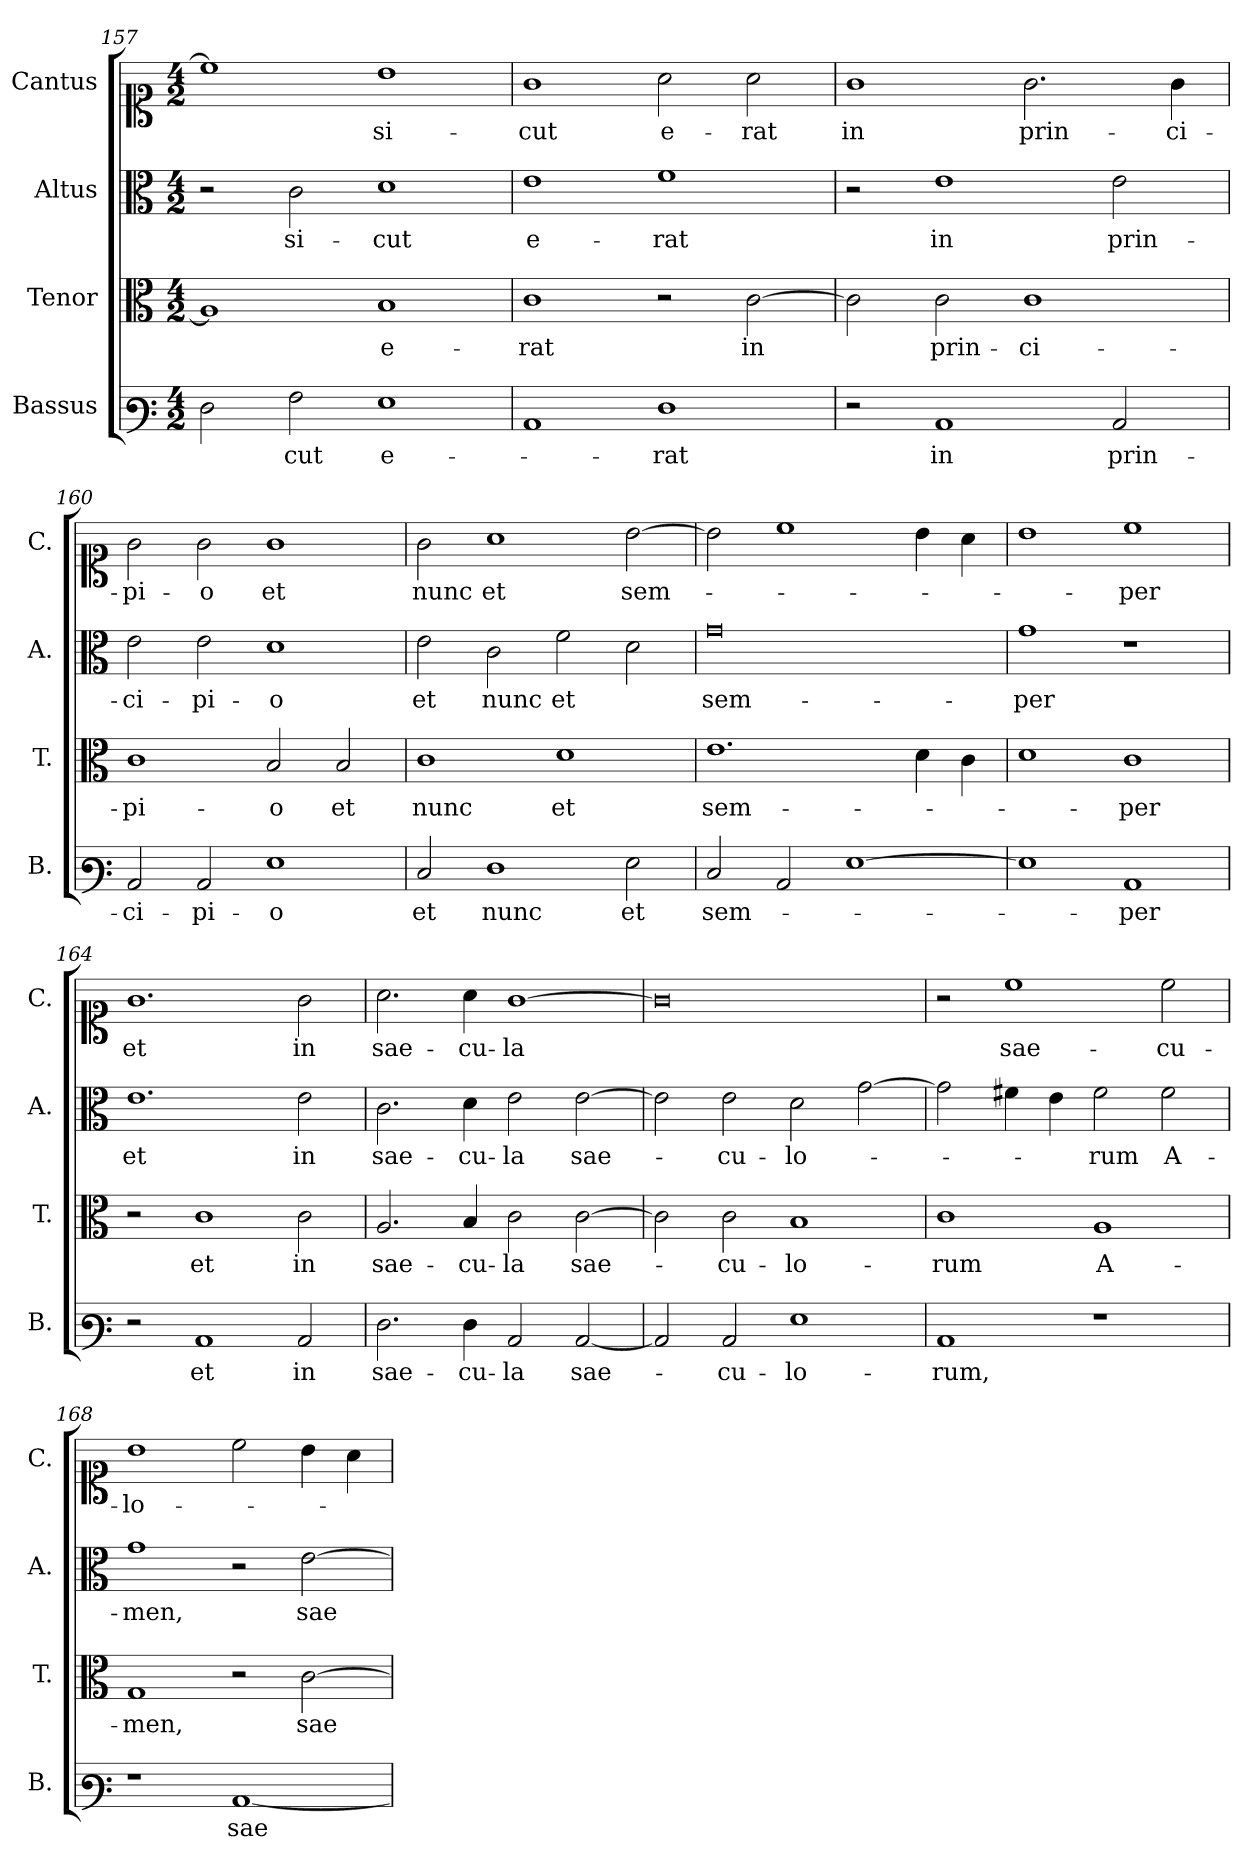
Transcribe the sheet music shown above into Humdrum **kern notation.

**kern	**text	**kern	**text	**kern	**text	**kern	**text
*part4	*part4	*part3	*part3	*part2	*part2	*part1	*part1
*staff4	*staff4	*staff3	*staff3	*staff2	*staff2	*staff1	*staff1
*I"Bassus	*	*I"Tenor	*	*I"Altus	*	*I"Cantus	*
*I'B.	*	*I'T.	*	*I'A.	*	*I'C.	*
!!LO:LB:g=z
*clefF3	*	*clefC3	*	*clefC3	*	*clefC1	*
*k[]	*	*k[]	*	*k[]	*	*k[]	*
*M4/2	*	*M4/2	*	*M4/2	*	*M4/2	*
=157	=157	=157	=157	=157	=157	=157	=157
2F\	.	1A]	.	2r	.	1cc]	.
2A\	-cut	.	.	2c\	si-	.	.
1G	e-	1B	e-	1d	-cut	1b	si-
=158	=158	=158	=158	=158	=158	=158	=158
1C	.	1c	-rat	1e	e-	1g	-cut
1F	-rat	2r	.	1f	-rat	2a\	e-
.	.	[2c\	in	.	.	2a\	-rat
=159	=159	=159	=159	=159	=159	=159	=159
2r	.	2c\]	.	2r	.	1g	in
1C	in	2c\	prin-	1e	in	.	.
.	.	1c	-ci-	.	.	2.g\	prin-
2C/	prin-	.	.	2e\	prin-	.	.
.	.	.	.	.	.	4g\	-ci-
=160	=160	=160	=160	=160	=160	=160	=160
2C/	-ci-	1c	-pi-	2e\	-ci-	2g\	-pi-
2C/	-pi-	.	.	2e\	-pi-	2g\	-o
1G	-o	2B/	-o	1d	-o	1g	et
.	.	2B/	et	.	.	.	.
=161	=161	=161	=161	=161	=161	=161	=161
2E/	et	1c	nunc	2e\	et	2g\	nunc
1F	nunc	.	.	2c\	nunc	1a	et
.	.	1d	et	2f\	et	.	.
2G\	et	.	.	2d\	.	[2b\	sem-
!!LO:PB:g=z
=162	=162	=162	=162	=162	=162	=162	=162
2E/	sem-	1.e	sem-	0g	sem-	2b\]	.
2C/	.	.	.	.	.	1cc	.
[1G	.	.	.	.	.	.	.
.	.	4d\	.	.	.	4b\	.
.	.	4c\	.	.	.	4a\	.
=163	=163	=163	=163	=163	=163	=163	=163
1G]	.	1d	.	1g	-per	1b	.
1C	-per	1c	-per	1r	.	1cc	-per
=164	=164	=164	=164	=164	=164	=164	=164
2r	.	2r	.	1.e	et	1.g	et
1C	et	1c	et	.	.	.	.
2C/	in	2c\	in	2e\	in	2g\	in
=165	=165	=165	=165	=165	=165	=165	=165
2.F\	sae-	2.A/	sae-	2.c\	sae-	2.a\	sae-
4F\	-cu-	4B/	-cu-	4d\	-cu-	4a\	-cu-
2C/	-la	2c\	-la	2e\	-la	[1g	-la
[2C/	sae-	[2c\	sae-	[2e\	sae-	.	.
=166	=166	=166	=166	=166	=166	=166	=166
2C/]	.	2c\]	.	2e\]	.	0g]	.
2C/	-cu-	2c\	-cu-	2e\	-cu-	.	.
1G	-lo-	1B	-lo-	2d\	-lo-	.	.
.	.	.	.	[2g\	.	.	.
=167	=167	=167	=167	=167	=167	=167	=167
1C	-rum,	1c	-rum	2g\]	.	2r	.
.	.	.	.	4f#X\	.	1cc	sae-
.	.	.	.	4e\	.	.	.
1r	.	1A	A-	2f#\	-rum	.	.
.	.	.	.	2f#\	A-	2cc\	-cu-
!!LO:PB:g=z
=168	=168	=168	=168	=168	=168	=168	=168
1r	.	1G	-men,	1g	-men,	1b	-lo-
[1C	sae-	2r	.	2r	.	2cc\	.
.	.	[2c\	sae-	[2e\	sae-	4b\	.
.	.	.	.	.	.	4a\	.
=	=	=	=	=	=	=	=
*-	*-	*-	*-	*-	*-	*-	*-
